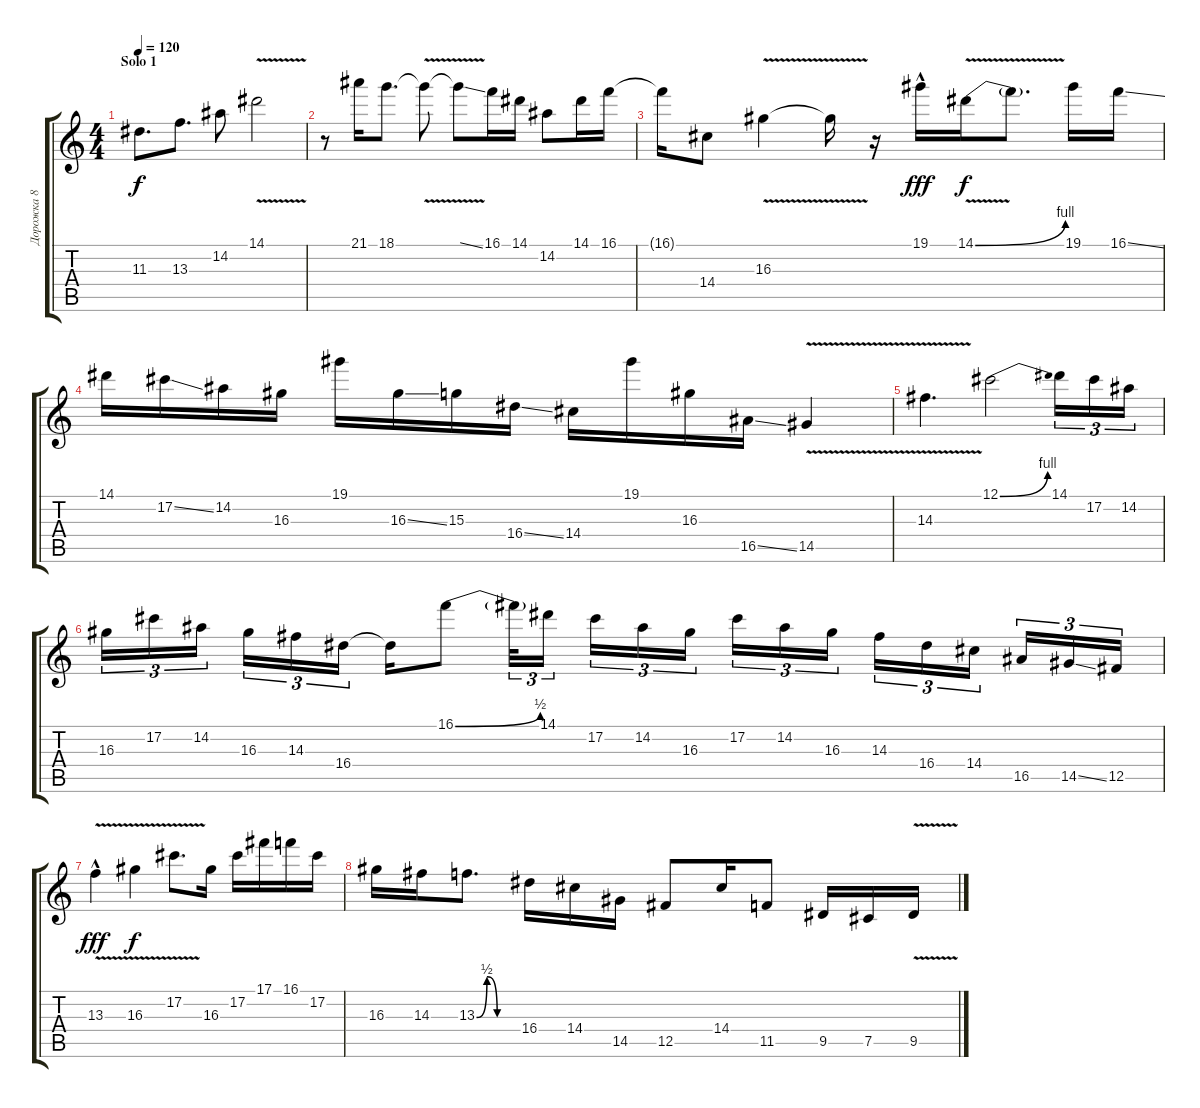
\track ("Дорожка 8" "Дорожка 8") {instrument distortionguitar}
\staff {score tabs}
\tuning (Db4 Ab3 E3 B2 Gb2 B1) {hide}
\ts (4 4)
\section ("" "Solo 1")
\tempo 120
\clef g2
\ks c
11.3.8{d dy f} 13.3.8{d} 14.2.8 14.1{v}.2 |
r.8 21.1.16 18.1.8{d} 18.1{v t}.8 18.1{ss t}.8 16.1.16 14.1.16 14.2.8 14.1.16 16.1.16 |
16.1{t}.16 14.4.8 16.3{v}.4 16.3{t}.16 r.16 19.1{hac}.16{dy fff} 14.1{be (bend 0 0 60 4) v}.16{dy f} 14.1{t}.8{d} 19.1.16 16.1{ss}.16 |
14.1.16 17.2{ss}.16 14.2.16 16.3.16 19.1.16 16.3{ss}.16 15.3.16 16.4{ss}.16 14.4.16 19.1.16 16.3.16 16.5{ss}.16 14.5{v}.4 |
14.3{v}.4{d} 12.1{be (bend 0 0 60 4)}.2 14.1.16{tu (3 2)} 17.2.16{tu (3 2)} 14.2.16{tu (3 2)} |
16.3.16{tu (3 2)} 17.2.16{tu (3 2)} 14.2.16{tu (3 2)} 16.3.16{tu (3 2)} 14.3.16{tu (3 2)} 16.4.16{tu (3 2)} 16.4{t}.16 16.1{be (bend 0 0 60 2)}.8 16.1{t}.32{tu (3 2)} 14.1.16{tu (3 2)} 17.2.16{tu (3 2)} 14.2.16{tu (3 2)} 16.3.16{tu (3 2)} 17.2.16{tu (3 2)} 14.2.16{tu (3 2)} 16.3.16{tu (3 2)} 14.3.16{tu (3 2)} 16.4.16{tu (3 2)} 14.4.16{tu (3 2)} 16.5.16{tu (3 2)} 14.5{ss}.16{tu (3 2)} 12.5.16{tu (3 2)} |
13.3{v hac}.4{dy fff} 16.3{v}.4{dy f} 17.2{v}.8{d} 16.3.16 17.2.16 17.1.16 16.1.16 17.2.16 |
16.3.16 14.3.16 13.3{be (custom 0 0 15 2 30 0 60 0)}.8{d} 16.4.16 14.4.16 14.5.16 12.5.8 14.4.16 11.5.8 9.5.16 7.5.16 9.5{v}.16
